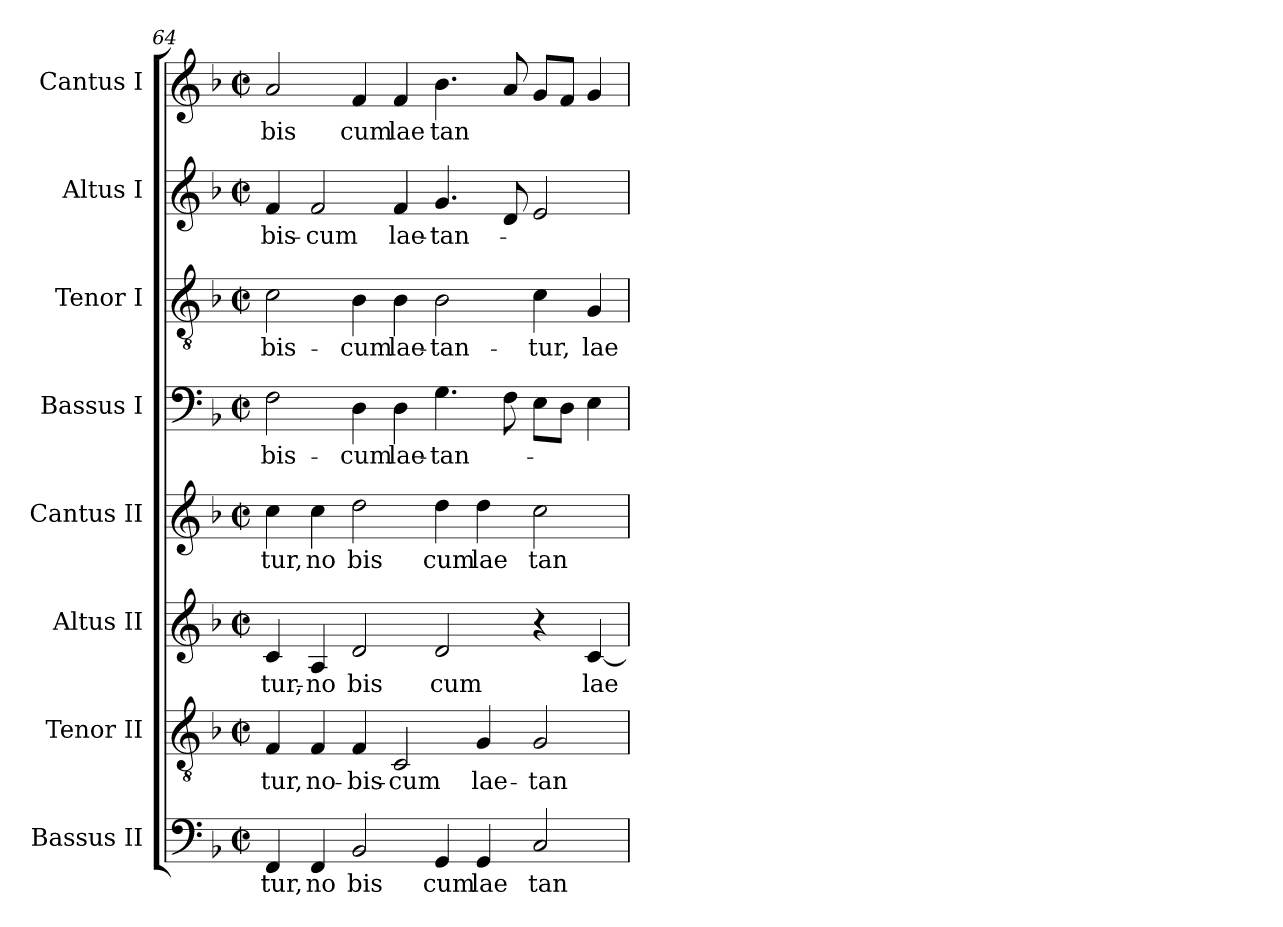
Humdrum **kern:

**kern	**text	**kern	**text	**kern	**text	**kern	**text	**kern	**text	**kern	**text	**kern	**text	**kern	**text
*part8	*part8	*part7	*part7	*part6	*part6	*part5	*part5	*part4	*part4	*part3	*part3	*part2	*part2	*part1	*part1
*staff8	*staff8	*staff7	*staff7	*staff6	*staff6	*staff5	*staff5	*staff4	*staff4	*staff3	*staff3	*staff2	*staff2	*staff1	*staff1
*I"Bassus II	*	*I"Tenor II	*	*I"Altus II	*	*I"Cantus II	*	*I"Bassus I	*	*I"Tenor I	*	*I"Altus I	*	*I"Cantus I	*
*clefF4	*	*clefGv2	*	*clefG2	*	*clefG2	*	*clefF4	*	*clefGv2	*	*clefG2	*	*clefG2	*
*k[b-]	*	*k[b-]	*	*k[b-]	*	*k[b-]	*	*k[b-]	*	*k[b-]	*	*k[b-]	*	*k[b-]	*
*F:	*	*F:	*	*F:	*	*F:	*	*F:	*	*F:	*	*F:	*	*F:	*
*M2/2	*	*M2/2	*	*M2/2	*	*M2/2	*	*M2/2	*	*M2/2	*	*M2/2	*	*M2/2	*
*met(c|)	*	*met(c|)	*	*met(c|)	*	*met(c|)	*	*met(c|)	*	*met(c|)	*	*met(c|)	*	*met(c|)	*
=64	=64	=64	=64	=64	=64	=64	=64	=64	=64	=64	=64	=64	=64	=64	=64
!	!LO:LY:b:cj	!	!LO:LY:b:cj	!	!LO:LY:b:cj	!	!LO:LY:b:cj	!	!LO:LY:b:cj	!	!LO:LY:b:cj	!	!LO:LY:b:cj	!	!LO:LY:b:cj
4FF/	tur,	4F/	-tur,	4c/	tur,-	4cc\	tur,	2F\	-bis-	2c\	-bis-	4f/	-bis-	2a/	bis
!	!LO:LY:b:cj	!	!LO:LY:b:cj	!	!LO:LY:b:cj	!	!LO:LY:b:cj	!	!	!	!	!	!LO:LY:b:cj	!	!
4FF/	no	4F/	no-	4A/	-no	4cc\	no	.	.	.	.	2f/	-cum	.	.
!	!LO:LY:b:cj	!	!LO:LY:b:cj	!	!LO:LY:b:cj	!	!LO:LY:b:cj	!	!LO:LY:b:cj	!	!LO:LY:b:cj	!	!	!	!LO:LY:b:cj
2BB-/	bis	4F/	-bis-	2d/	bis	2dd\	bis	4D\	-cum	4B-\	-cum	.	.	4f/	cum
!	!	!	!LO:LY:b:cj	!	!	!	!	!	!LO:LY:b:cj	!	!LO:LY:b:cj	!	!LO:LY:b:cj	!	!LO:LY:b:cj
.	.	2C/	-cum	.	.	.	.	4D\	lae-	4B-\	lae-	4f/	lae-	4f/	lae
!	!LO:LY:b:cj	!	!	!	!LO:LY:b:cj	!	!LO:LY:b:cj	!	!LO:LY:b	!	!LO:LY:b:cj	!	!LO:LY:b	!	!LO:LY:b
4GG/	cum	.	.	2d/	cum	4dd\	cum	4.G\	-tan-	2B-\	-tan-	4.g/	-tan-	4.b-\	tan
!	!LO:LY:b:cj	!	!LO:LY:b:cj	!	!	!	!LO:LY:b:cj	!	!	!	!	!	!	!	!
4GG/	lae	4G/	lae-	.	.	4dd\	lae	.	.	.	.	.	.	.	.
.	.	.	.	.	.	.	.	8F\	.	.	.	8d/	.	8a/	.
!	!LO:LY:b:cj	!	!LO:LY:b:cj	!	!	!	!LO:LY:b:cj	!	!	!	!LO:LY:b:cj	!	!	!	!
2C/	tan	2G/	-tan-	4r	.	2cc\	tan	8E\L	.	4c\	-tur,	2e/	.	8g/L	.
.	.	.	.	.	.	.	.	8D\J	.	.	.	.	.	8f/J	.
!	!	!	!	!	!LO:LY:b	!	!	!	!	!	!LO:LY:b:cj	!	!	!	!
.	.	.	.	[<4c/	lae	.	.	4E\	.	4G/	lae-	.	.	4g/	.
=	=	=	=	=	=	=	=	=	=	=	=	=	=	=	=
*-	*-	*-	*-	*-	*-	*-	*-	*-	*-	*-	*-	*-	*-	*-	*-
